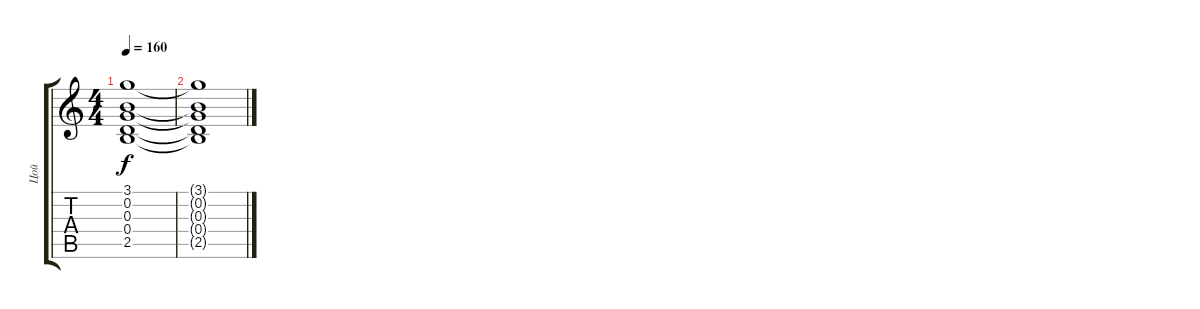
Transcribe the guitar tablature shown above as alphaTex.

\track ("Цой" "Цой") {instrument electricguitarclean}
\staff {score tabs}
\tuning (E4 B3 G3 D3 A2 E2) {hide}
\ts (4 4)
\tempo 160
\clef g2
\ks c
(3.1{t} 0.2{t} 0.3{t} 0.4{t} 2.5{t}).1{dy f} |
(3.1{t} 0.2{t} 0.3{t} 0.4{t} 2.5{t}).1
